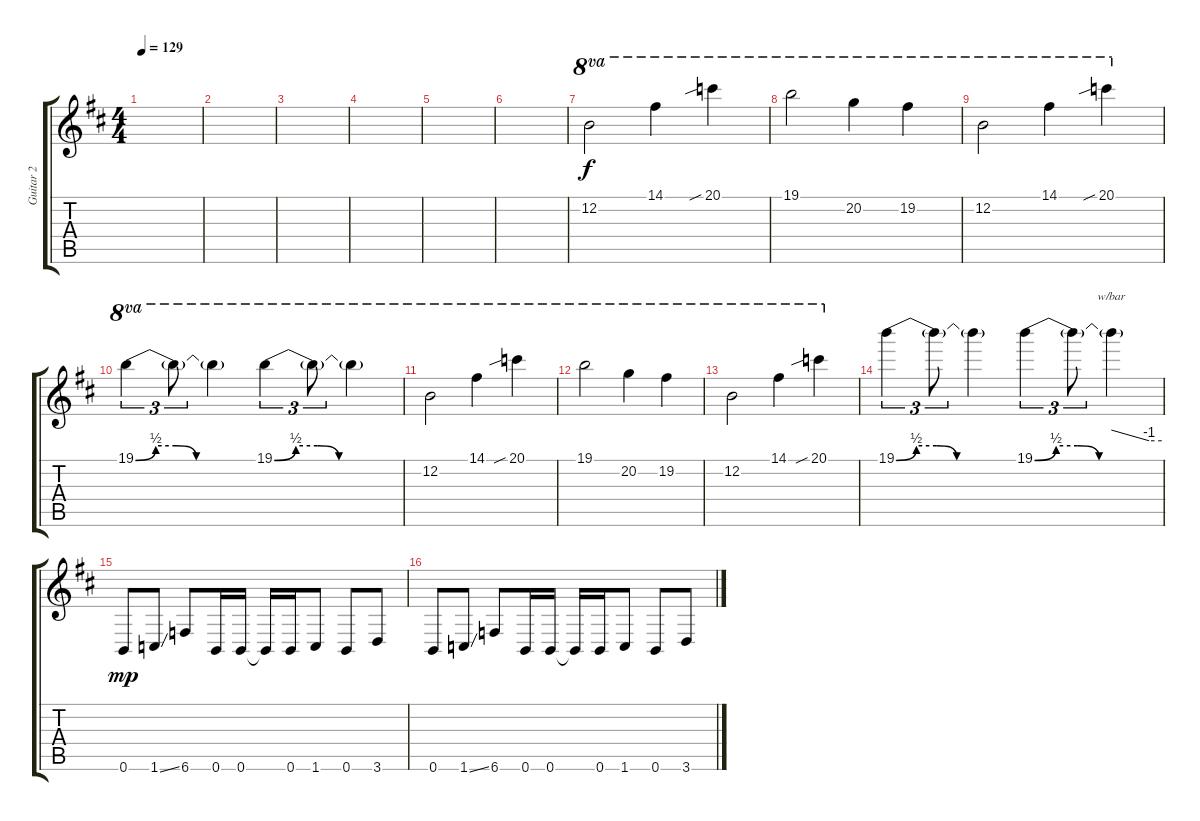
\track ("Guitar 2" "Guitar 2") {instrument distortionguitar}
\staff {score tabs}
\tuning (E4 B3 G3 D3 A2 B1) {hide}
\ts (4 4)
\tempo 129
\clef g2
\ks d
|
|
|
|
|
|
12.2.2{ot 8va} 14.1.4{ot 8va} 20.1{sib}.4{ot 8va} |
19.1.2{ot 8va} 20.2.4{ot 8va} 19.2.4{ot 8va} |
12.2.2{ot 8va} 14.1.4{ot 8va} 20.1{sib}.4{ot 8va} |
19.1{be (custom 0 0 10 2 20 2 30 0 60 0)}.4{tu (3 2) ot 8va} 19.1{t}.8{tu (3 2) ot 8va} 19.1{t}.4{ot 8va} 19.1{be (custom 0 0 10 2 20 2 30 0 60 0)}.4{tu (3 2) ot 8va} 19.1{t}.8{tu (3 2) ot 8va} 19.1{t}.4{ot 8va} |
12.2.2{ot 8va} 14.1.4{ot 8va} 20.1{sib}.4{ot 8va} |
19.1.2{ot 8va} 20.2.4{ot 8va} 19.2.4{ot 8va} |
12.2.2{ot 8va} 14.1.4{ot 8va} 20.1{sib}.4{ot 8va} |
19.1{be (custom 0 0 10 2 20 2 30 0 60 0)}.4{tu (3 2)} 19.1{t}.8{tu (3 2)} 19.1{t}.4 19.1{be (custom 0 0 10 2 20 2 30 0 60 0)}.4{tu (3 2)} 19.1{t}.8{tu (3 2)} 19.1{t}.4{tbe (custom default 0 0 45 -4 60 -4)} |
0.6.8{dy mp} 1.6{ss}.8 6.6.8 0.6.16 0.6.16 0.6{t}.16 0.6.16 1.6.8 0.6.8 3.6.8 |
0.6.8 1.6{ss}.8 6.6.8 0.6.16 0.6.16 0.6{t}.16 0.6.16 1.6.8 0.6.8 3.6.8
